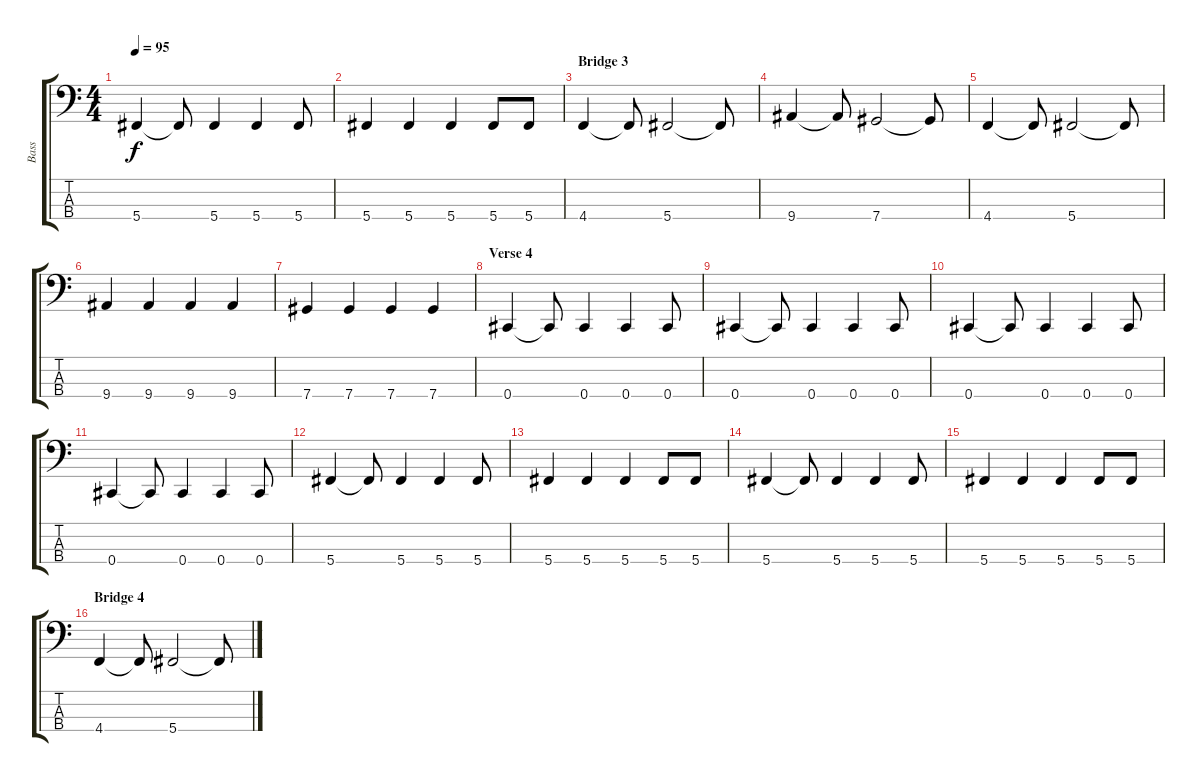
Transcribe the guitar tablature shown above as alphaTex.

\track ("Bass" "Bass") {instrument electricbasspick}
\staff {score tabs}
\tuning (Gb2 Db2 Ab1 Db1) {hide}
\ts (4 4)
\tempo 95
\clef f4
\ks c
5.4.4{dy f} 5.4{t}.8 5.4.4 5.4.4 5.4.8 |
5.4.4 5.4.4 5.4.4 5.4.8 5.4.8 |
\section ("" "Bridge 3")
4.4.4 4.4{t}.8 5.4.2 5.4{t}.8 |
9.4.4 9.4{t}.8 7.4.2 7.4{t}.8 |
4.4.4 4.4{t}.8 5.4.2 5.4{t}.8 |
9.4.4 9.4.4 9.4.4 9.4.4 |
7.4.4 7.4.4 7.4.4 7.4.4 |
\section ("" "Verse 4")
0.4.4 0.4{t}.8 0.4.4 0.4.4 0.4.8 |
0.4.4 0.4{t}.8 0.4.4 0.4.4 0.4.8 |
0.4.4 0.4{t}.8 0.4.4 0.4.4 0.4.8 |
0.4.4 0.4{t}.8 0.4.4 0.4.4 0.4.8 |
5.4.4 5.4{t}.8 5.4.4 5.4.4 5.4.8 |
5.4.4 5.4.4 5.4.4 5.4.8 5.4.8 |
5.4.4 5.4{t}.8 5.4.4 5.4.4 5.4.8 |
5.4.4 5.4.4 5.4.4 5.4.8 5.4.8 |
\section ("" "Bridge 4")
4.4.4 4.4{t}.8 5.4.2 5.4{t}.8
